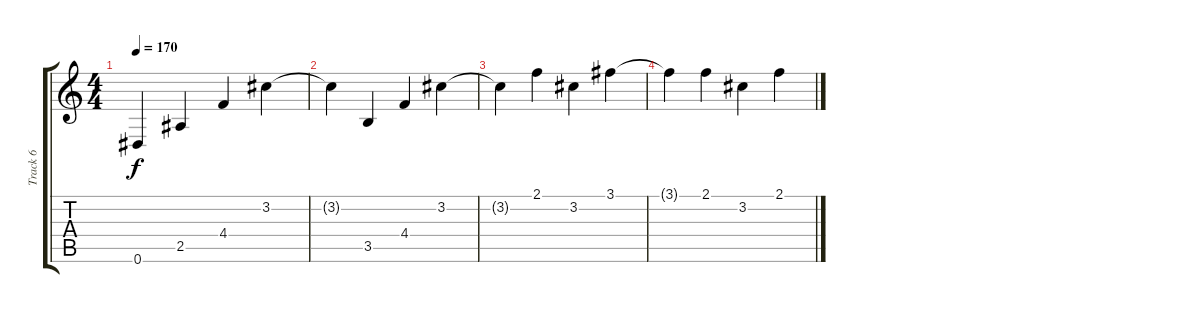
\track ("Track 6" "Track 6") {instrument electricguitarclean}
\staff {score tabs}
\tuning (Eb4 Bb3 Gb3 Db3 Ab2 Eb2) {hide}
\ts (4 4)
\tempo 170
\clef g2
\ks c
0.6.4{dy f} 2.5.4 4.4.4 3.2.4 |
3.2{t}.4 3.5.4 4.4.4 3.2.4 |
3.2{t}.4 2.1.4 3.2.4 3.1.4 |
3.1{t}.4 2.1.4 3.2.4 2.1.4
